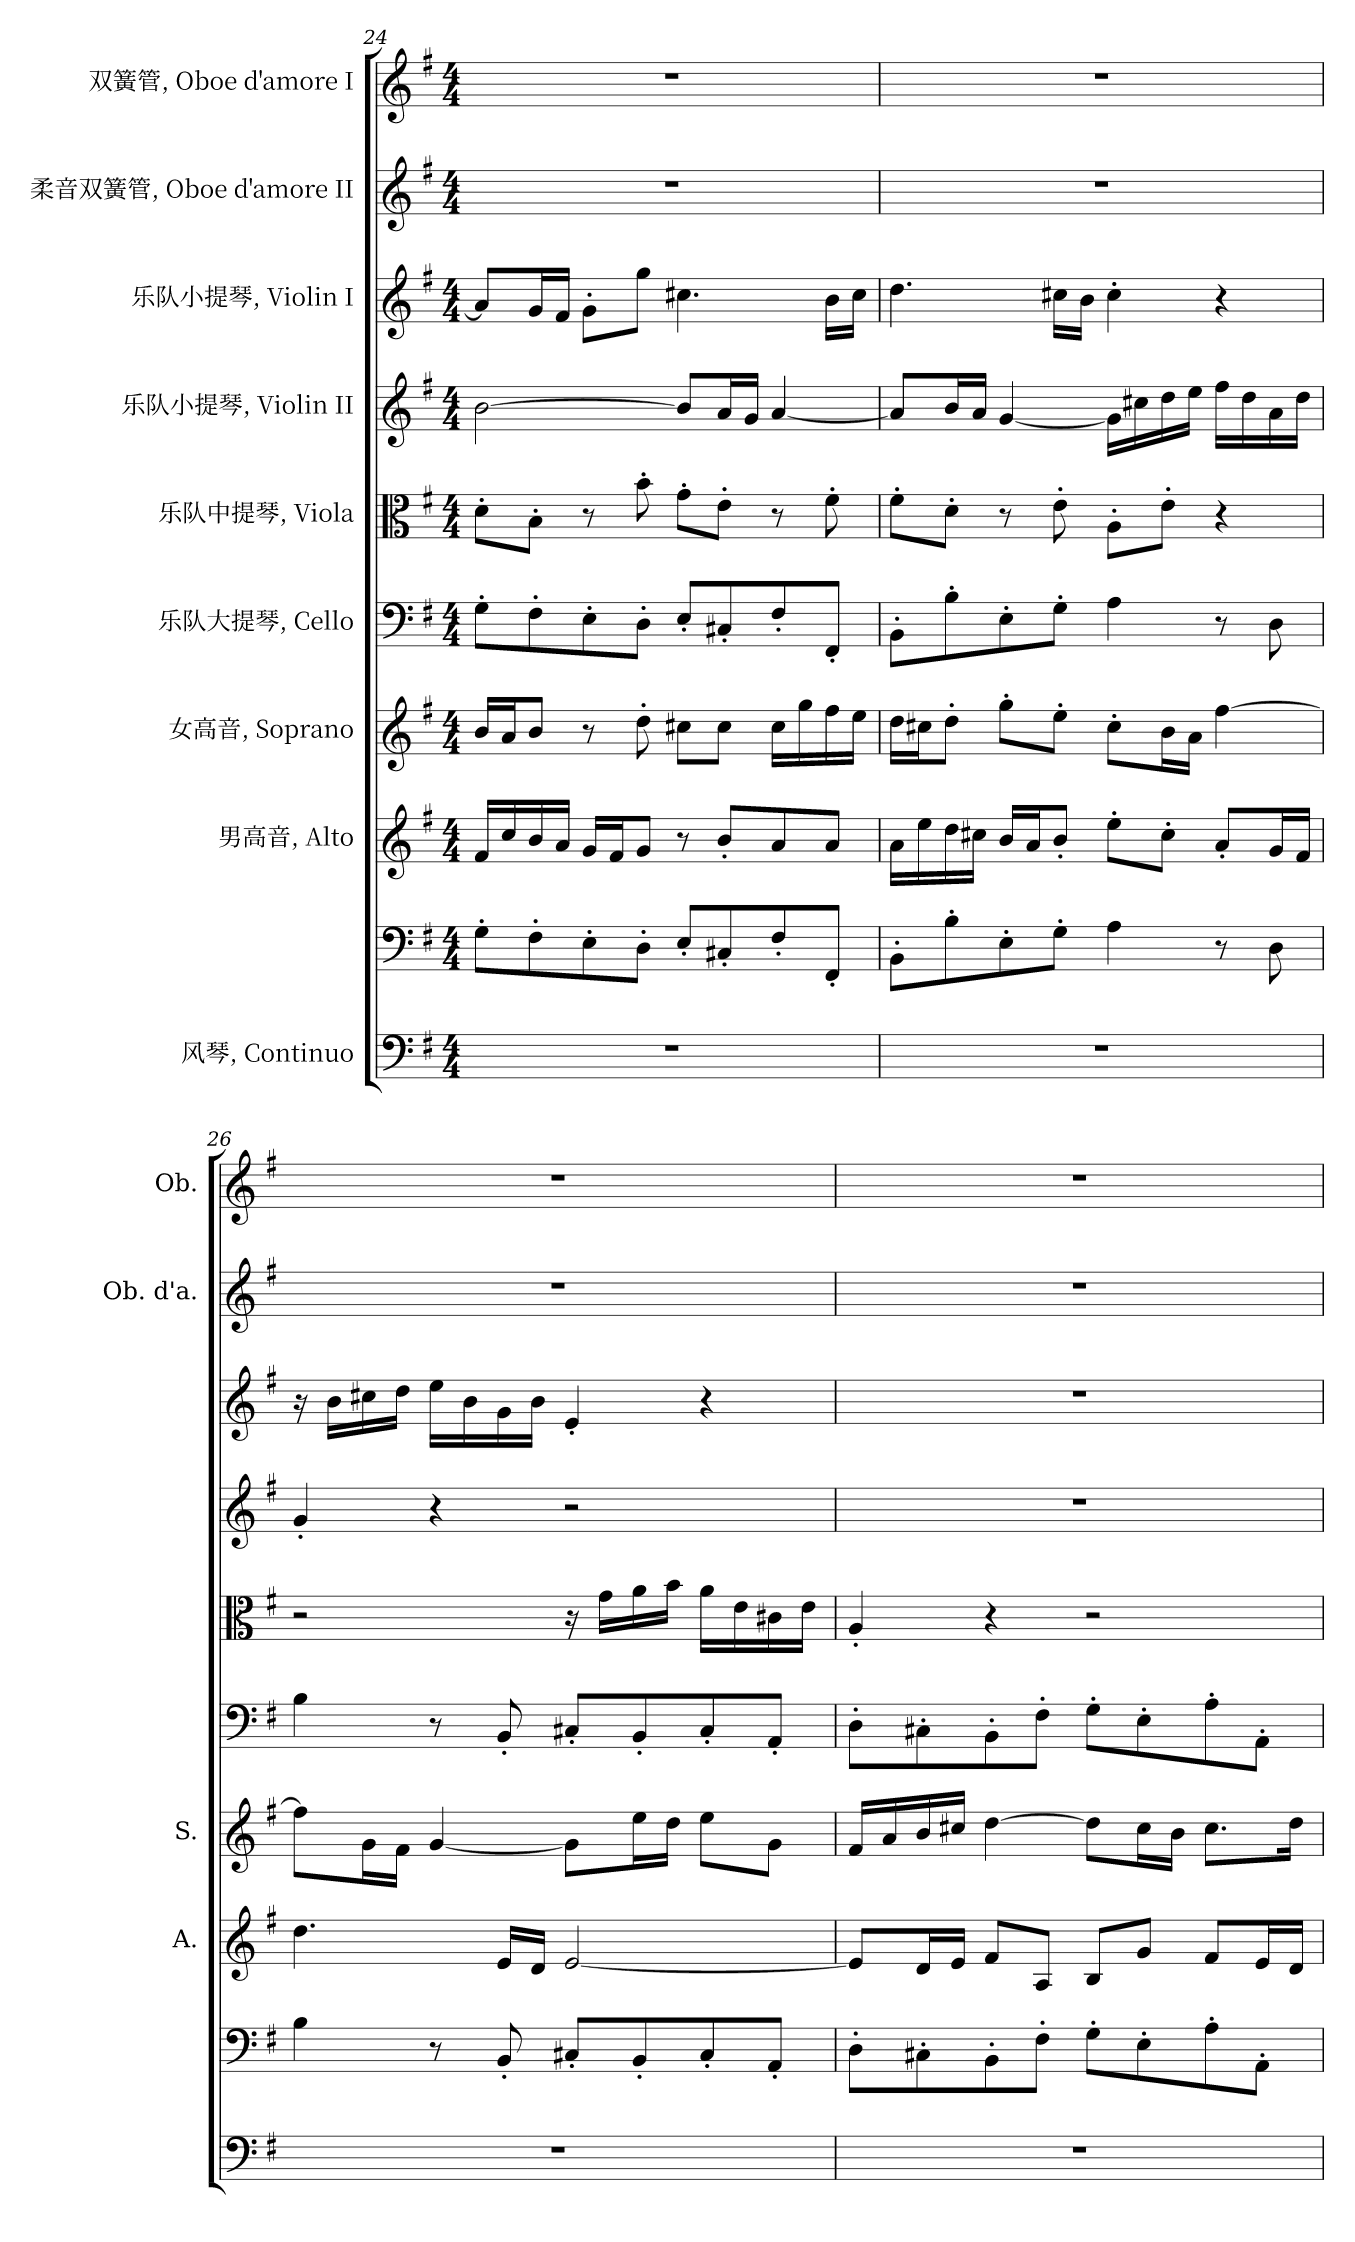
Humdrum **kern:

**kern	**kern	**kern	**kern	**kern	**kern	**kern	**kern	**kern	**kern
*part9	*part9	*part8	*part7	*part6	*part5	*part4	*part3	*part2	*part1
*staff10	*staff9	*staff8	*staff7	*staff6	*staff5	*staff4	*staff3	*staff2	*staff1
*I"风琴, Continuo	*	*I"男高音, Alto	*I"女高音, Soprano	*I"乐队大提琴, Cello	*I"乐队中提琴, Viola	*I"乐队小提琴, Violin II	*I"乐队小提琴, Violin I	*I"柔音双簧管, Oboe d'amore II	*I"双簧管, Oboe d'amore I
*	*	*I'A.	*I'S.	*	*	*	*	*I'Ob. d'a.	*I'Ob.
!!LO:PB:g=z
*clefF4	*clefF4	*clefG2	*clefG2	*clefF4	*clefC3	*clefG2	*clefG2	*clefG2	*clefG2
*	*	*	*	*	*	*	*	*ITrd2c3	*
*k[f#]	*k[f#]	*k[f#]	*k[f#]	*k[f#]	*k[f#]	*k[f#]	*k[f#]	*k[f#c#g#d#]	*k[f#]
*M4/4	*M4/4	*M4/4	*M4/4	*M4/4	*M4/4	*M4/4	*M4/4	*M4/4	*M4/4
=24	=24	=24	=24	=24	=24	=24	=24	=24	=24
1r	8G'\L	16f#/LL	16b/LL	8G'\L	8d'\L	[2b\	8a/L]	1r	1r
.	.	16cc/	16a/J	.	.	.	.	.	.
.	8F#'\	16b/	8b/J	8F#'\	8B'\J	.	16g/L	.	.
.	.	16a/JJ	.	.	.	.	16f#/JJ	.	.
.	8E'\	16g/LL	8r	8E'\	8r	.	8g'\L	.	.
.	.	16f#/J	.	.	.	.	.	.	.
.	8D'\J	8g/J	8dd'\	8D'\J	8b'\	.	8gg\J	.	.
.	8E'/L	8r	8cc#X\L	8E'/L	8g'\L	8b/L]	4.cc#X\	.	.
.	8C#X'/	8b'/L	8cc#\J	8C#X'/	8e'\J	16a/L	.	.	.
.	.	.	.	.	.	16g/JJ	.	.	.
.	8F#'/	8a/	16cc#\LL	8F#'/	8r	[4a/	.	.	.
.	.	.	16gg\	.	.	.	.	.	.
.	8FF#'/J	8a/J	16ff#\	8FF#'/J	8f#'\	.	16b\LL	.	.
.	.	.	16ee\JJ	.	.	.	16cc#\JJ	.	.
=25	=25	=25	=25	=25	=25	=25	=25	=25	=25
1r	8BB'\L	16a\LL	16dd\LL	8BB'\L	8f#'\L	8a/L]	4.dd\	1r	1r
.	.	16ee\	16cc#X\J	.	.	.	.	.	.
.	8B'\	16dd\	8dd'\J	8B'\	8d'\J	16b/L	.	.	.
.	.	16cc#X\JJ	.	.	.	16a/JJ	.	.	.
.	8E'\	16b/LL	8gg'\L	8E'\	8r	[4g/	.	.	.
.	.	16a/J	.	.	.	.	.	.	.
.	8G'\J	8b'/J	8ee'\J	8G'\J	8e'\	.	16cc#X\LL	.	.
.	.	.	.	.	.	.	16b\JJ	.	.
.	4A\	8ee'\L	8cc#'\L	4A\	8A'\L	16g\LL]	4cc#'\	.	.
.	.	.	.	.	.	16cc#X\	.	.	.
.	.	8cc#'\J	16b\L	.	8e'\J	16dd\	.	.	.
.	.	.	16a\JJ	.	.	16ee\JJ	.	.	.
.	8r	8a'/L	[4ff#\	8r	4r	16ff#\LL	4r	.	.
.	.	.	.	.	.	16dd\	.	.	.
.	8D\	16g/L	.	8D\	.	16a\	.	.	.
.	.	16f#/JJ	.	.	.	16dd\JJ	.	.	.
!!LO:PB:g=z
=26	=26	=26	=26	=26	=26	=26	=26	=26	=26
1r	4B\	4.dd\	8ff#\L]	4B\	2r	4g'/	16r	1r	1r
.	.	.	.	.	.	.	16b\LL	.	.
.	.	.	16g\L	.	.	.	16cc#X\	.	.
.	.	.	16f#\JJ	.	.	.	16dd\JJ	.	.
.	8r	.	[4g/	8r	.	4r	16ee\LL	.	.
.	.	.	.	.	.	.	16b\	.	.
.	8BB'/	16e/LL	.	8BB'/	.	.	16g\	.	.
.	.	16d/JJ	.	.	.	.	16b\JJ	.	.
.	8C#X'/L	[2e/	8g\L]	8C#X'/L	16r	2r	4e'/	.	.
.	.	.	.	.	16g\LL	.	.	.	.
.	8BB'/	.	16ee\L	8BB'/	16a\	.	.	.	.
.	.	.	16dd\JJ	.	16b\JJ	.	.	.	.
.	8C#'/	.	8ee\L	8C#'/	16a\LL	.	4r	.	.
.	.	.	.	.	16e\	.	.	.	.
.	8AA'/J	.	8g\J	8AA'/J	16c#X\	.	.	.	.
.	.	.	.	.	16e\JJ	.	.	.	.
=27	=27	=27	=27	=27	=27	=27	=27	=27	=27
1r	8D'\L	8e/L]	16f#/LL	8D'\L	4A'/	1r	1r	1r	1r
.	.	.	16a/	.	.	.	.	.	.
.	8C#X'\	16d/L	16b/	8C#X'\	.	.	.	.	.
.	.	16e/JJ	16cc#X/JJ	.	.	.	.	.	.
.	8BB'\	8f#/L	[4dd\	8BB'\	4r	.	.	.	.
.	8F#'\J	8A/J	.	8F#'\J	.	.	.	.	.
.	8G'\L	8B/L	8dd\L]	8G'\L	2r	.	.	.	.
.	8E'\	8g/J	16cc#\L	8E'\	.	.	.	.	.
.	.	.	16b\JJ	.	.	.	.	.	.
.	8A'\	8f#/L	8.cc#\L	8A'\	.	.	.	.	.
.	8AA'\J	16e/L	.	8AA'\J	.	.	.	.	.
.	.	16d/JJ	16dd\Jk	.	.	.	.	.	.
=	=	=	=	=	=	=	=	=	=
*-	*-	*-	*-	*-	*-	*-	*-	*-	*-
